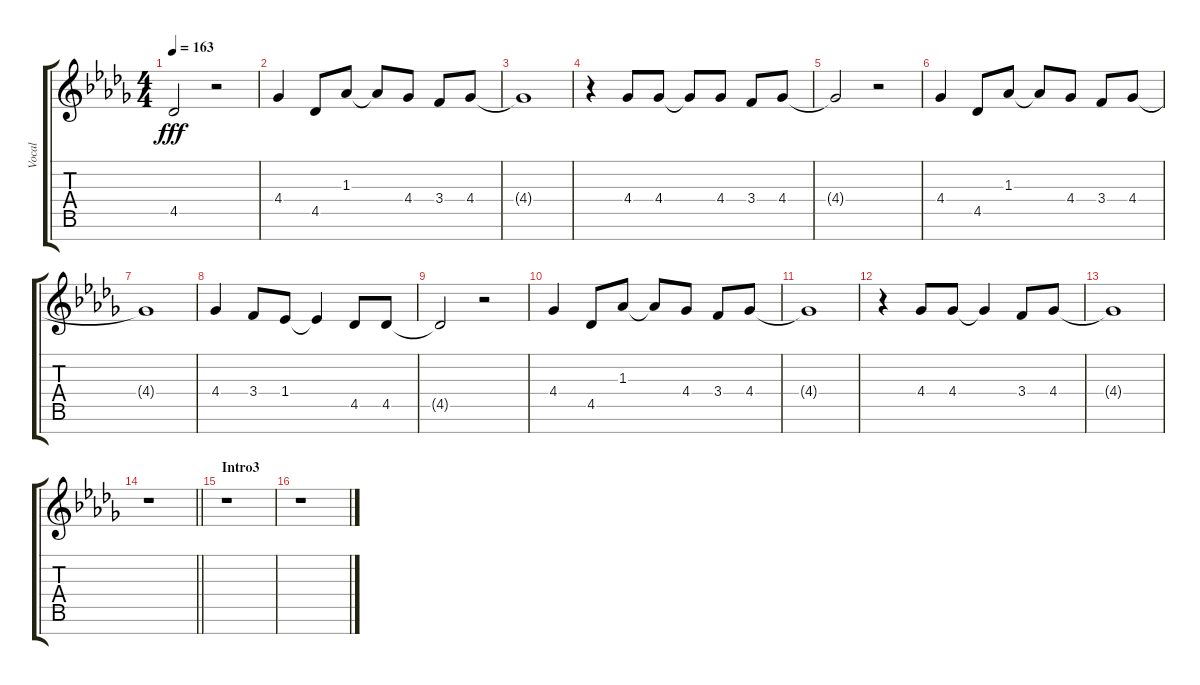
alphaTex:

\track ("Vocal" "Vocal") {instrument voiceoohs}
\staff {score tabs}
\tuning (E5 B4 G4 D4 A3 E3 B2) {hide}
\ts (4 4)
\tempo 163
\clef g2
\ks db
4.5{t}.2{dy fff} r.2 |
4.4.4 4.5.8 1.3.8 1.3{t}.8 4.4.8 3.4.8 4.4.8 |
4.4{t}.1 |
r.4 4.4.8 4.4.8 4.4{t}.8 4.4.8 3.4.8 4.4.8 |
4.4{t}.2 r.2 |
4.4.4 4.5.8 1.3.8 1.3{t}.8 4.4.8 3.4.8 4.4.8 |
4.4{t}.1 |
4.4.4 3.4.8 1.4.8 1.4{t}.4 4.5.8 4.5.8 |
4.5{t}.2 r.2 |
4.4.4 4.5.8 1.3.8 1.3{t}.8 4.4.8 3.4.8 4.4.8 |
4.4{t}.1 |
r.4 4.4.8 4.4.8 4.4{t}.4 3.4.8 4.4.8 |
4.4{t}.1 |
\barLineRight lightlight
r.1 |
\section ("" "Intro3")
r.1 |
r.1
